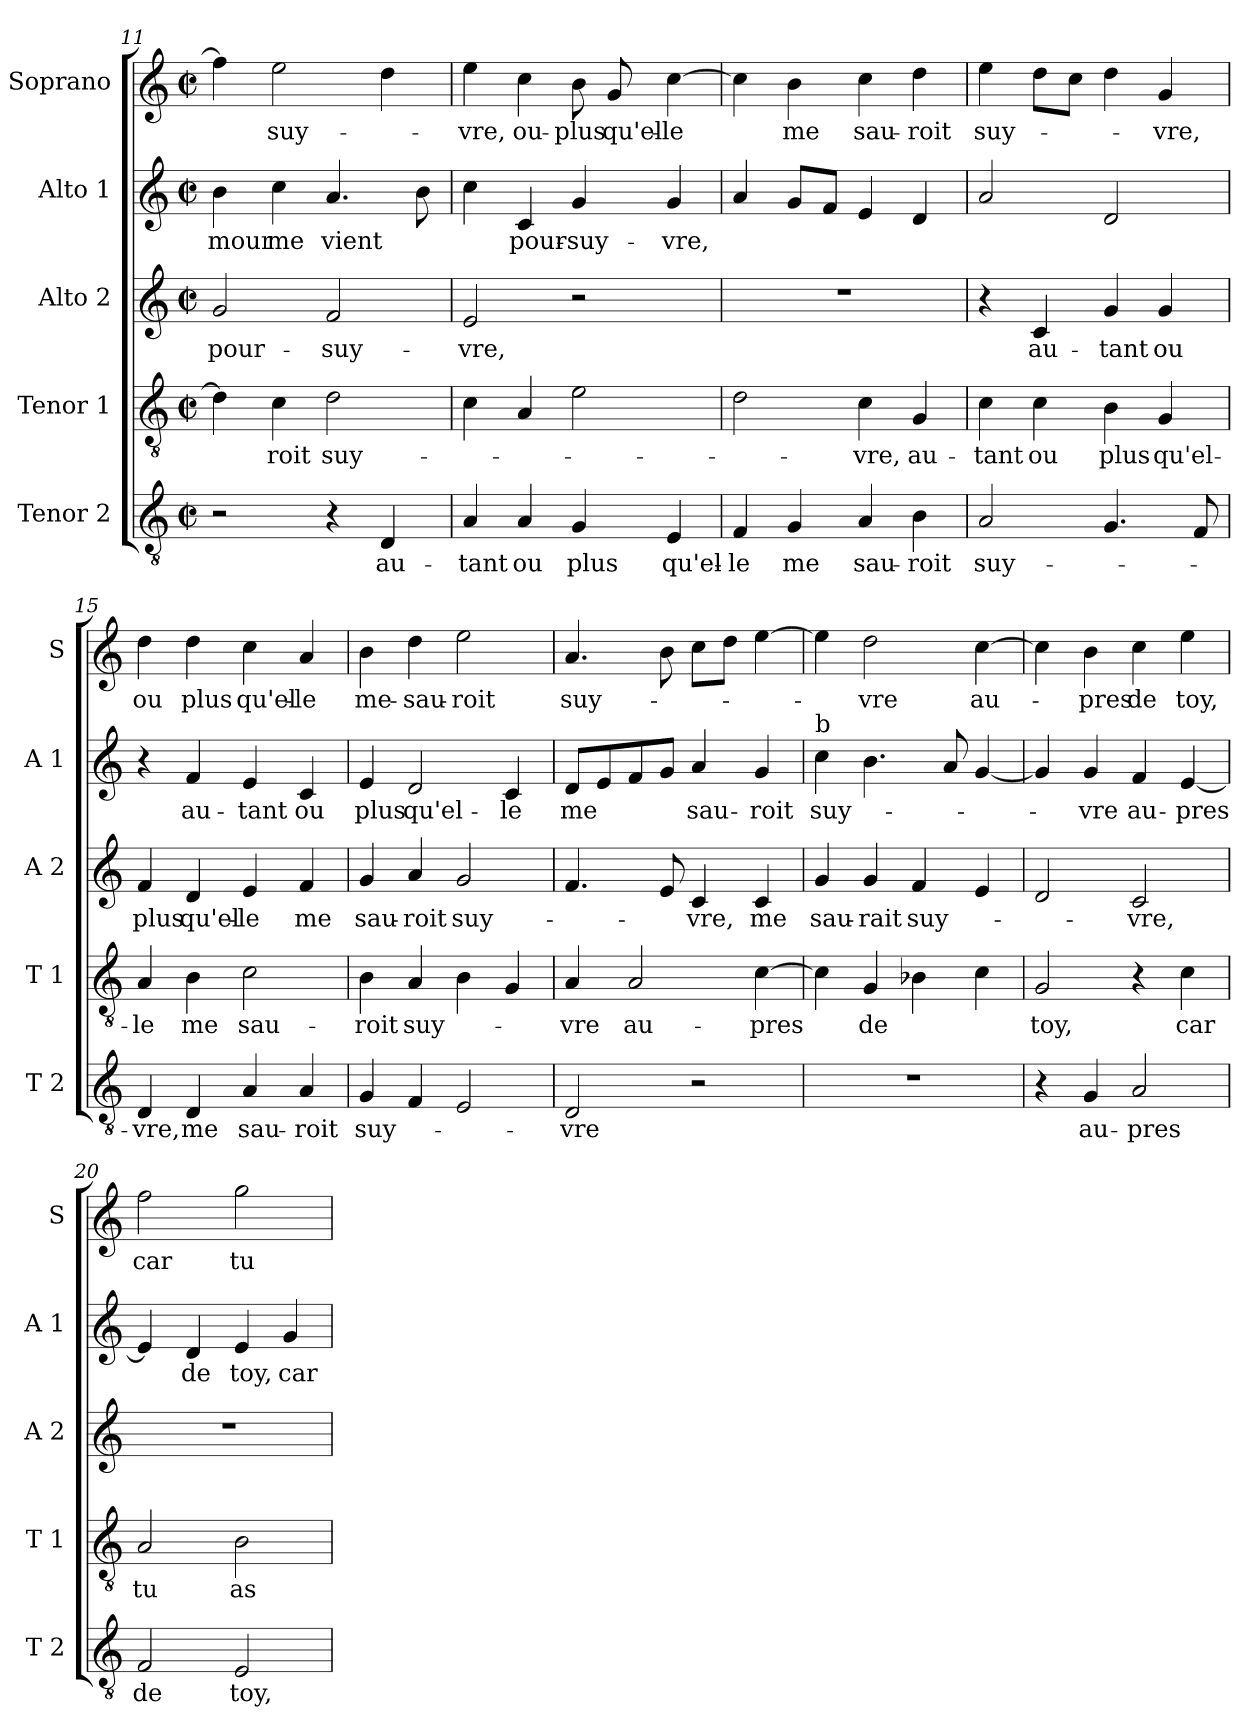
**kern	**text	**kern	**text	**kern	**text	**kern	**text	**kern	**text
*part5	*part5	*part4	*part4	*part3	*part3	*part2	*part2	*part1	*part1
*staff5	*staff5	*staff4	*staff4	*staff3	*staff3	*staff2	*staff2	*staff1	*staff1
*I"Tenor 2	*	*I"Tenor 1	*	*I"Alto 2	*	*I"Alto 1	*	*I"Soprano	*
*I'T 2	*	*I'T 1	*	*I'A 2	*	*I'A 1	*	*I'S	*
!!LO:PB:g=z
*clefGv2	*	*clefGv2	*	*clefG2	*	*clefG2	*	*clefG2	*
*k[]	*	*k[]	*	*k[]	*	*k[]	*	*k[]	*
*C:	*	*C:	*	*C:	*	*C:	*	*C:	*
*M2/2	*	*M2/2	*	*M2/2	*	*M2/2	*	*M2/2	*
*met(c|)	*	*met(c|)	*	*met(c|)	*	*met(c|)	*	*met(c|)	*
=11	=11	=11	=11	=11	=11	=11	=11	=11	=11
2r	.	4d\]	.	2g/	pour-	4b\	-mour	4ff\]	.
.	.	4c\	-roit	.	.	4cc\	me	2ee\	-suy-
4r	.	2d\	suy-	2f/	-suy-	4.a/	vient	.	.
4D/	au-	.	.	.	.	.	.	4dd\	.
.	.	.	.	.	.	8b\	.	.	.
=12	=12	=12	=12	=12	=12	=12	=12	=12	=12
4A/	-tant	4c\	.	2e/	-vre,	4cc\	.	4ee\	-vre,
4A/	ou	4A/	.	.	.	4c/	pour-	4cc\	ou-
4G/	plus	2e\	.	2r	.	4g/	-suy-	8b\	-plus
.	.	.	.	.	.	.	.	8g/	qu'el-
4E/	qu'el-	.	.	.	.	4g/	-vre,	[4cc\	-le
=13	=13	=13	=13	=13	=13	=13	=13	=13	=13
4F/	-le	2d\	.	1r	.	4a/	.	4cc\]	.
4G/	me	.	.	.	.	8g/L	.	4b\	me
.	.	.	.	.	.	8f/J	.	.	.
4A/	sau-	4c\	-vre,	.	.	4e/	.	4cc\	sau-
4B\	-roit	4G/	au-	.	.	4d/	.	4dd\	-roit
=14	=14	=14	=14	=14	=14	=14	=14	=14	=14
2A/	suy-	4c\	-tant	4r	.	2a/	.	4ee\	suy-
.	.	4c\	ou	4c/	au-	.	.	8dd\L	.
.	.	.	.	.	.	.	.	8cc\J	.
4.G/	.	4B\	plus	4g/	-tant	2d/	.	4dd\	.
.	.	4G/	qu'el-	4g/	ou	.	.	4g/	-vre,
8F/	.	.	.	.	.	.	.	.	.
=15	=15	=15	=15	=15	=15	=15	=15	=15	=15
4D/	-vre,	4A/	-le	4f/	plus	4r	.	4dd\	ou
4D/	me	4B\	me	4d/	qu'el-	4f/	au-	4dd\	plus
4A/	sau-	2c\	sau-	4e/	-le	4e/	-tant	4cc\	qu'el-
4A/	-roit	.	.	4f/	me	4c/	ou	4a/	-le
!!LO:LB:g=z
=16	=16	=16	=16	=16	=16	=16	=16	=16	=16
4G/	suy-	4B\	-roit	4g/	sau-	4e/	plus	4b\	me-
4F/	.	4A/	suy-	4a/	-roit	2d/	qu'el-	4dd\	-sau-
2E/	.	4B\	.	2g/	suy-	.	.	2ee\	-roit
.	.	4G/	.	.	.	4c/	-le	.	.
=17	=17	=17	=17	=17	=17	=17	=17	=17	=17
2D/	-vre	4A/	-vre	4.f/	.	8d/L	me	4.a/	suy-
.	.	.	.	.	.	8e/	.	.	.
.	.	2A/	au-	.	.	8f/	.	.	.
.	.	.	.	8e/	.	8g/J	.	8b\	.
2r	.	.	.	4c/	-vre,	4a/	sau-	8cc\L	.
.	.	.	.	.	.	.	.	8dd\J	.
.	.	[4c\	-pres	4c/	me	4g/	-roit	[4ee\	.
=18	=18	=18	=18	=18	=18	=18	=18	=18	=18
!	!	!	!	!	!	!LO:TX:a:t=b	!	!	!
1r	.	4c\]	.	4g/	sau-	4cc\	suy-	4ee\]	.
.	.	4G/	de	4g/	-rait	4.b\	.	2dd\	-vre
.	.	4B-X\	.	4f/	suy-	.	.	.	.
.	.	.	.	.	.	8a/	.	.	.
.	.	4c\	.	4e/	.	[4g/	.	[4cc\	au-
=19	=19	=19	=19	=19	=19	=19	=19	=19	=19
4r	.	2G/	toy,	2d/	.	4g/]	.	4cc\]	.
4G/	au-	.	.	.	.	4g/	-vre	4b\	-pres
2A/	-pres	4r	.	2c/	-vre,	4f/	au-	4cc\	de
.	.	4c\	car	.	.	[4e/	-pres	4ee\	toy,
=20	=20	=20	=20	=20	=20	=20	=20	=20	=20
2F/	de	2A/	tu	1r	.	4e/]	.	2ff\	car
.	.	.	.	.	.	4d/	de	.	.
2E/	toy,	2B\	as	.	.	4e/	toy,	2gg\	tu
.	.	.	.	.	.	4g/	car	.	.
=	=	=	=	=	=	=	=	=	=
*-	*-	*-	*-	*-	*-	*-	*-	*-	*-
